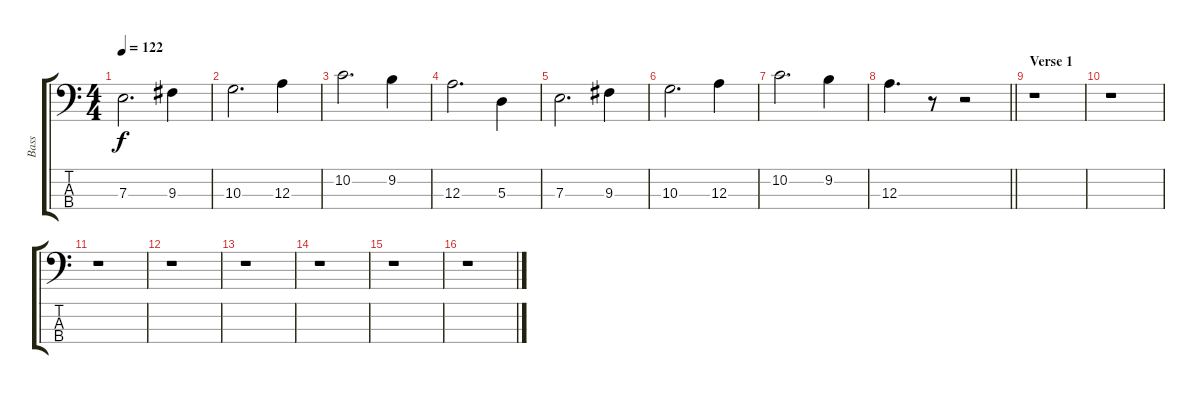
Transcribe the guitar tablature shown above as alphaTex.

\track ("Bass" "Bass") {instrument electricbassfinger}
\staff {score tabs}
\tuning (G2 D2 A1 E1) {hide}
\ts (4 4)
\tempo 122
\clef f4
\ks c
7.3.2{d dy f instrument electricbassfinger} 9.3.4 |
10.3.2{d} 12.3.4 |
10.2.2{d} 9.2.4 |
12.3.2{d} 5.3.4 |
7.3.2{d} 9.3.4 |
10.3.2{d} 12.3.4 |
10.2.2{d} 9.2.4 |
\barLineRight lightlight
12.3.4{d} r.8 r.2 |
\section ("" "Verse 1")
r.1 |
r.1 |
r.1 |
r.1 |
r.1 |
r.1 |
r.1 |
r.1
